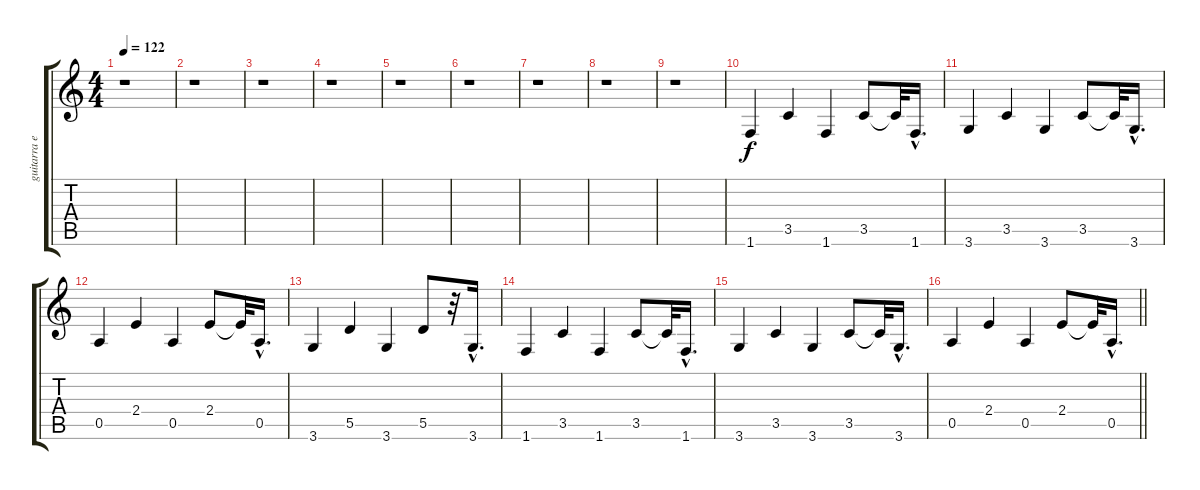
\track ("guitarra electrica" "guitarra e") {instrument electricguitarclean}
\staff {score tabs}
\tuning (E4 B3 G3 D3 A2 E2) {hide}
\ts (4 4)
\tempo 122
\clef g2
\ks c
r.1{dy f} |
r.1 |
r.1 |
r.1 |
r.1 |
r.1 |
r.1 |
r.1 |
r.1 |
1.6.4 3.5.4 1.6.4 3.5.8 3.5{t}.32 1.6{hac}.16{d} |
3.6.4 3.5.4 3.6.4 3.5.8 3.5{t}.32 3.6{hac}.16{d} |
0.5.4 2.4.4 0.5.4 2.4.8 2.4{t}.32 0.5{hac}.16{d} |
3.6.4 5.5.4 3.6.4 5.5.8 r.32 3.6{hac}.16{d} |
1.6.4 3.5.4 1.6.4 3.5.8 3.5{t}.32 1.6{hac}.16{d} |
3.6.4 3.5.4 3.6.4 3.5.8 3.5{t}.32 3.6{hac}.16{d} |
\barLineRight lightlight
0.5.4 2.4.4 0.5.4 2.4.8 2.4{t}.32 0.5{hac}.16{d}
